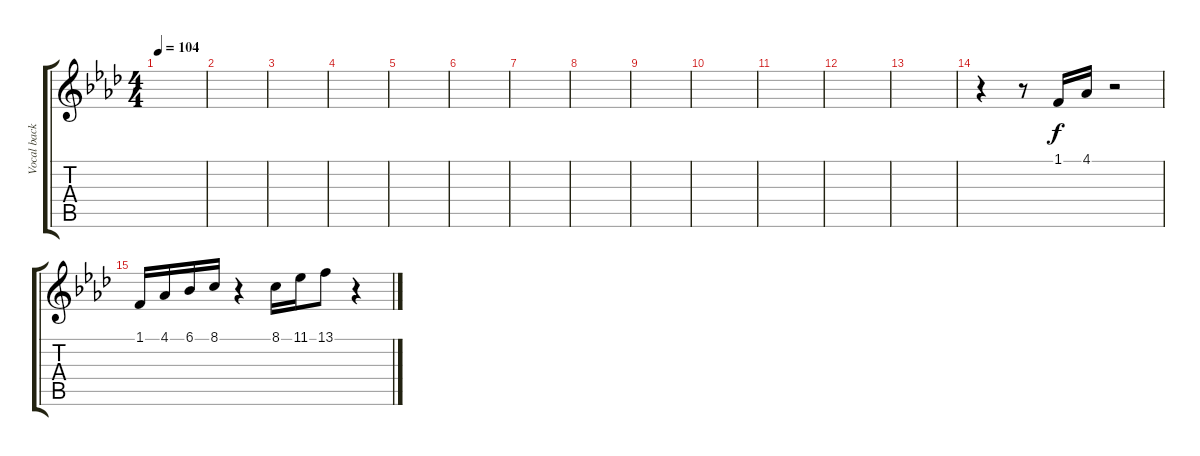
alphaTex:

\track ("Vocal backup" "Vocal back") {instrument choiraahs}
\staff {score tabs}
\tuning (E4 B3 G3 D3 A2 E2) {hide}
\ts (4 4)
\tempo 104
\clef g2
\ks ab
|
|
|
|
|
|
|
|
|
|
|
|
|
r.4 r.8 1.1.16 4.1.16 r.2 |
1.1.16 4.1.16 6.1.16 8.1.16 r.4 8.1.16 11.1.16 13.1.8 r.4
